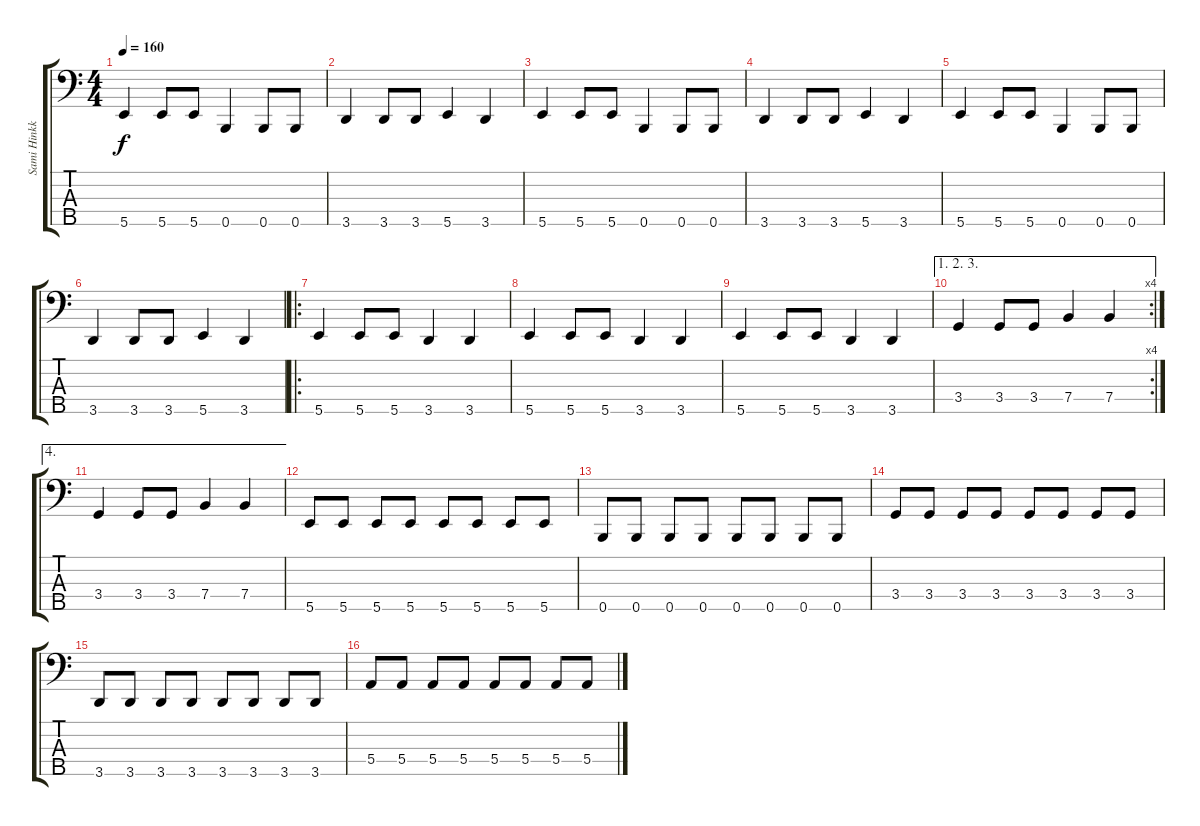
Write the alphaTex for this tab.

\track ("Sami Hinkka" "Sami Hinkk") {instrument electricbassfinger}
\staff {score tabs}
\tuning (G2 D2 A1 E1 B0) {hide}
\ts (4 4)
\tempo 160
\clef f4
\ks c
5.5.4{dy f} 5.5.8 5.5.8 0.5.4 0.5.8 0.5.8 |
3.5.4 3.5.8 3.5.8 5.5.4 3.5.4 |
5.5.4 5.5.8 5.5.8 0.5.4 0.5.8 0.5.8 |
3.5.4 3.5.8 3.5.8 5.5.4 3.5.4 |
5.5.4 5.5.8 5.5.8 0.5.4 0.5.8 0.5.8 |
3.5.4 3.5.8 3.5.8 5.5.4 3.5.4 |
\ro
5.5.4 5.5.8 5.5.8 3.5.4 3.5.4 |
5.5.4 5.5.8 5.5.8 3.5.4 3.5.4 |
5.5.4 5.5.8 5.5.8 3.5.4 3.5.4 |
\ae (1 2 3)
\rc 4
3.4.4 3.4.8 3.4.8 7.4.4 7.4.4 |
\ae 4
3.4.4 3.4.8 3.4.8 7.4.4 7.4.4 |
5.5.8 5.5.8 5.5.8 5.5.8 5.5.8 5.5.8 5.5.8 5.5.8 |
0.5.8 0.5.8 0.5.8 0.5.8 0.5.8 0.5.8 0.5.8 0.5.8 |
3.4.8 3.4.8 3.4.8 3.4.8 3.4.8 3.4.8 3.4.8 3.4.8 |
3.5.8 3.5.8 3.5.8 3.5.8 3.5.8 3.5.8 3.5.8 3.5.8 |
5.4.8 5.4.8 5.4.8 5.4.8 5.4.8 5.4.8 5.4.8 5.4.8
